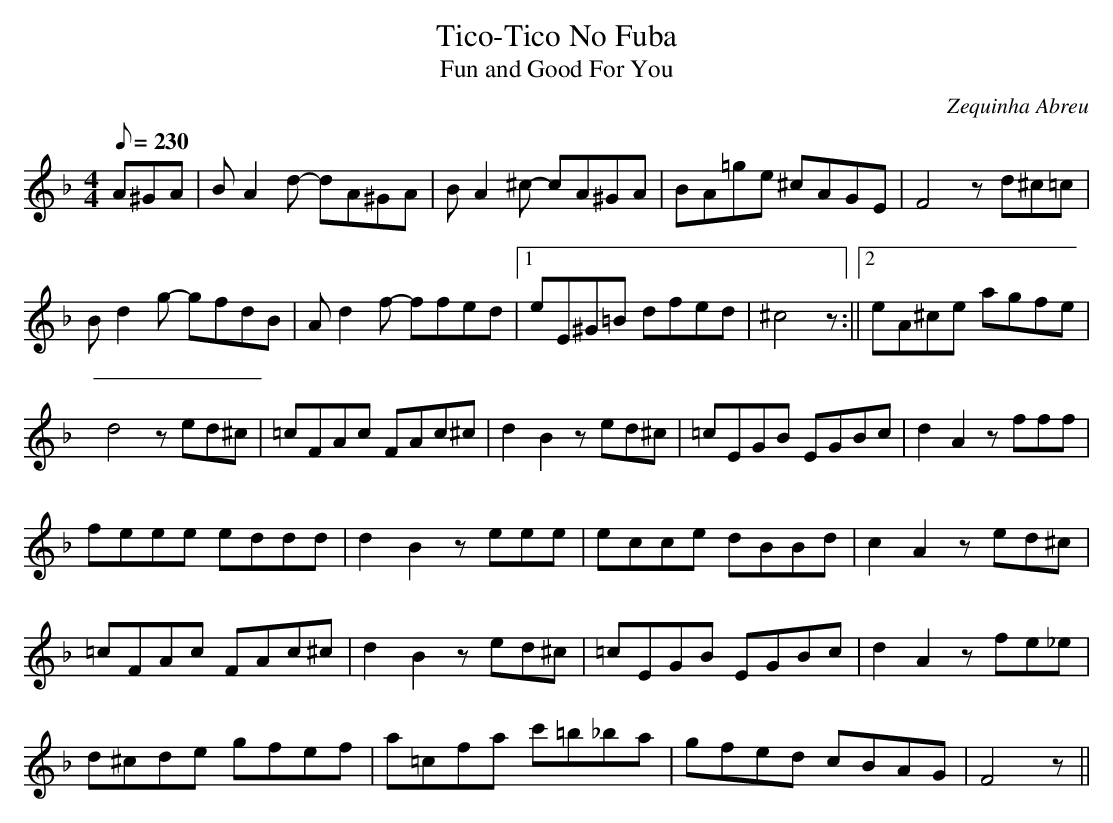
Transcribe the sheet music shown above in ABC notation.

X:1
T:Tico-Tico No Fuba
T:Fun and Good For You
M:4/4
L:1/8
Q:230
C:Zequinha Abreu
K:DMinor
A^GA|BA2d- dA^GA|BA2^c- cA^GA|BA=ge ^cAGE|F4 zd^c=c|
Bd2g- gfdB|Ad2f- ffed|1eE^G=B dfed|^c4z:||2eA^ce agfe|
d4 zed^c| =cFAc FAc^c|d2B2 zed^c|=cEGB EGBc|d2A2 zfff|
feee eddd|d2B2 zeee|ecce dBBd|c2A2 zed^c|
=cFAc FAc^c|d2B2 zed^c|=cEGB EGBc|d2A2 zfe_e|
d^cde gfef| a=cfa c'=b_ba|gfed cBAG|F4 z||
